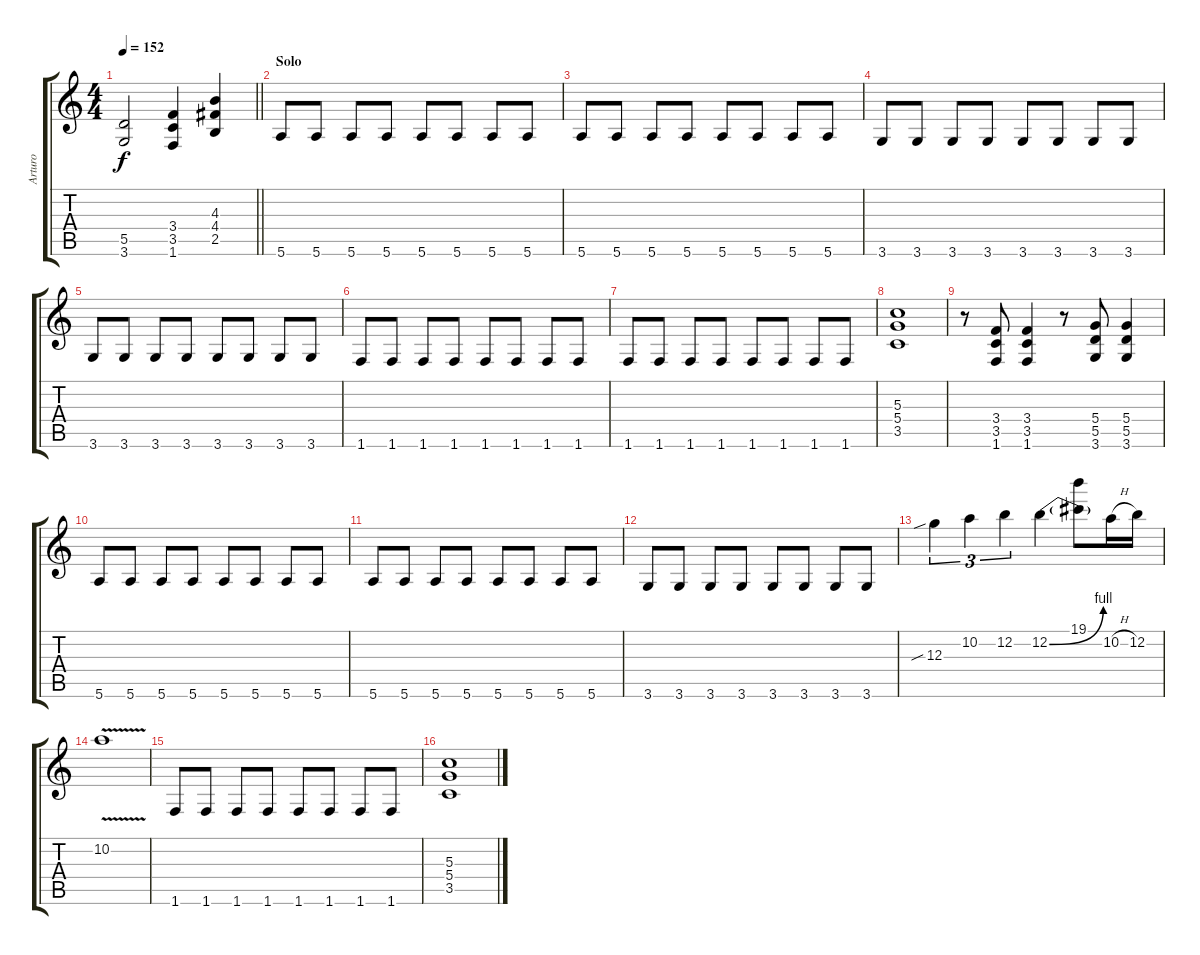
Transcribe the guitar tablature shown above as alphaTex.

\track ("Arturo" "Arturo") {instrument overdrivenguitar}
\staff {score tabs}
\tuning (E4 B3 G3 D3 A2 E2) {hide}
\ts (4 4)
\tempo 152
\clef g2
\barLineRight lightlight
\ks c
(5.5{t} 3.6{t}).2{dy f} (3.4 3.5 1.6).4 (4.3 4.4 2.5).4 |
\section ("" "Solo")
5.6.8 5.6.8 5.6.8 5.6.8 5.6.8 5.6.8 5.6.8 5.6.8 |
5.6.8 5.6.8 5.6.8 5.6.8 5.6.8 5.6.8 5.6.8 5.6.8 |
3.6.8 3.6.8 3.6.8 3.6.8 3.6.8 3.6.8 3.6.8 3.6.8 |
3.6.8 3.6.8 3.6.8 3.6.8 3.6.8 3.6.8 3.6.8 3.6.8 |
1.6.8 1.6.8 1.6.8 1.6.8 1.6.8 1.6.8 1.6.8 1.6.8 |
1.6.8 1.6.8 1.6.8 1.6.8 1.6.8 1.6.8 1.6.8 1.6.8 |
(5.3 5.4 3.5).1 |
r.8 (3.4 3.5 1.6).8 (3.4 3.5 1.6).4 r.8 (5.4 5.5 3.6).8 (5.4 5.5 3.6).4 |
5.6.8 5.6.8 5.6.8 5.6.8 5.6.8 5.6.8 5.6.8 5.6.8 |
5.6.8 5.6.8 5.6.8 5.6.8 5.6.8 5.6.8 5.6.8 5.6.8 |
3.6.8 3.6.8 3.6.8 3.6.8 3.6.8 3.6.8 3.6.8 3.6.8 |
12.3{sib}.4{tu (3 2)} 10.2.4{tu (3 2)} 12.2.4{tu (3 2)} 12.2{be (bend 0 0 60 4)}.4 (19.1 12.2{t}).8 10.2{h}.16 12.2.16 |
10.2{v}.1 |
1.6.8 1.6.8 1.6.8 1.6.8 1.6.8 1.6.8 1.6.8 1.6.8 |
(5.3 5.4 3.5).1
